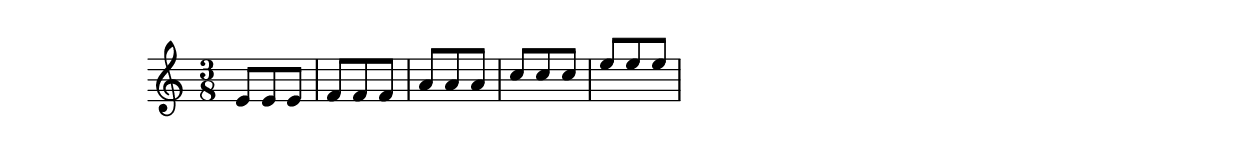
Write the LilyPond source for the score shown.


\version "2.6.0"
\header {

  texidoc = "Upstem notes before a barline are printed with some extra
space. This is an optical correction similar to juxtaposed stems.
"

}

\layout { raggedright = ##t}

\relative e'
{

				%%\override Staff.StaffSpacing  #'stem-spacing-correction = #0.5
				%%\override Staff.NoteSpacing  #'stem-spacing-correction = #0.5

  \time 3/8
  \stemUp
  e8 e e
  f f f
  a a a
  c c c
  e e e
}



